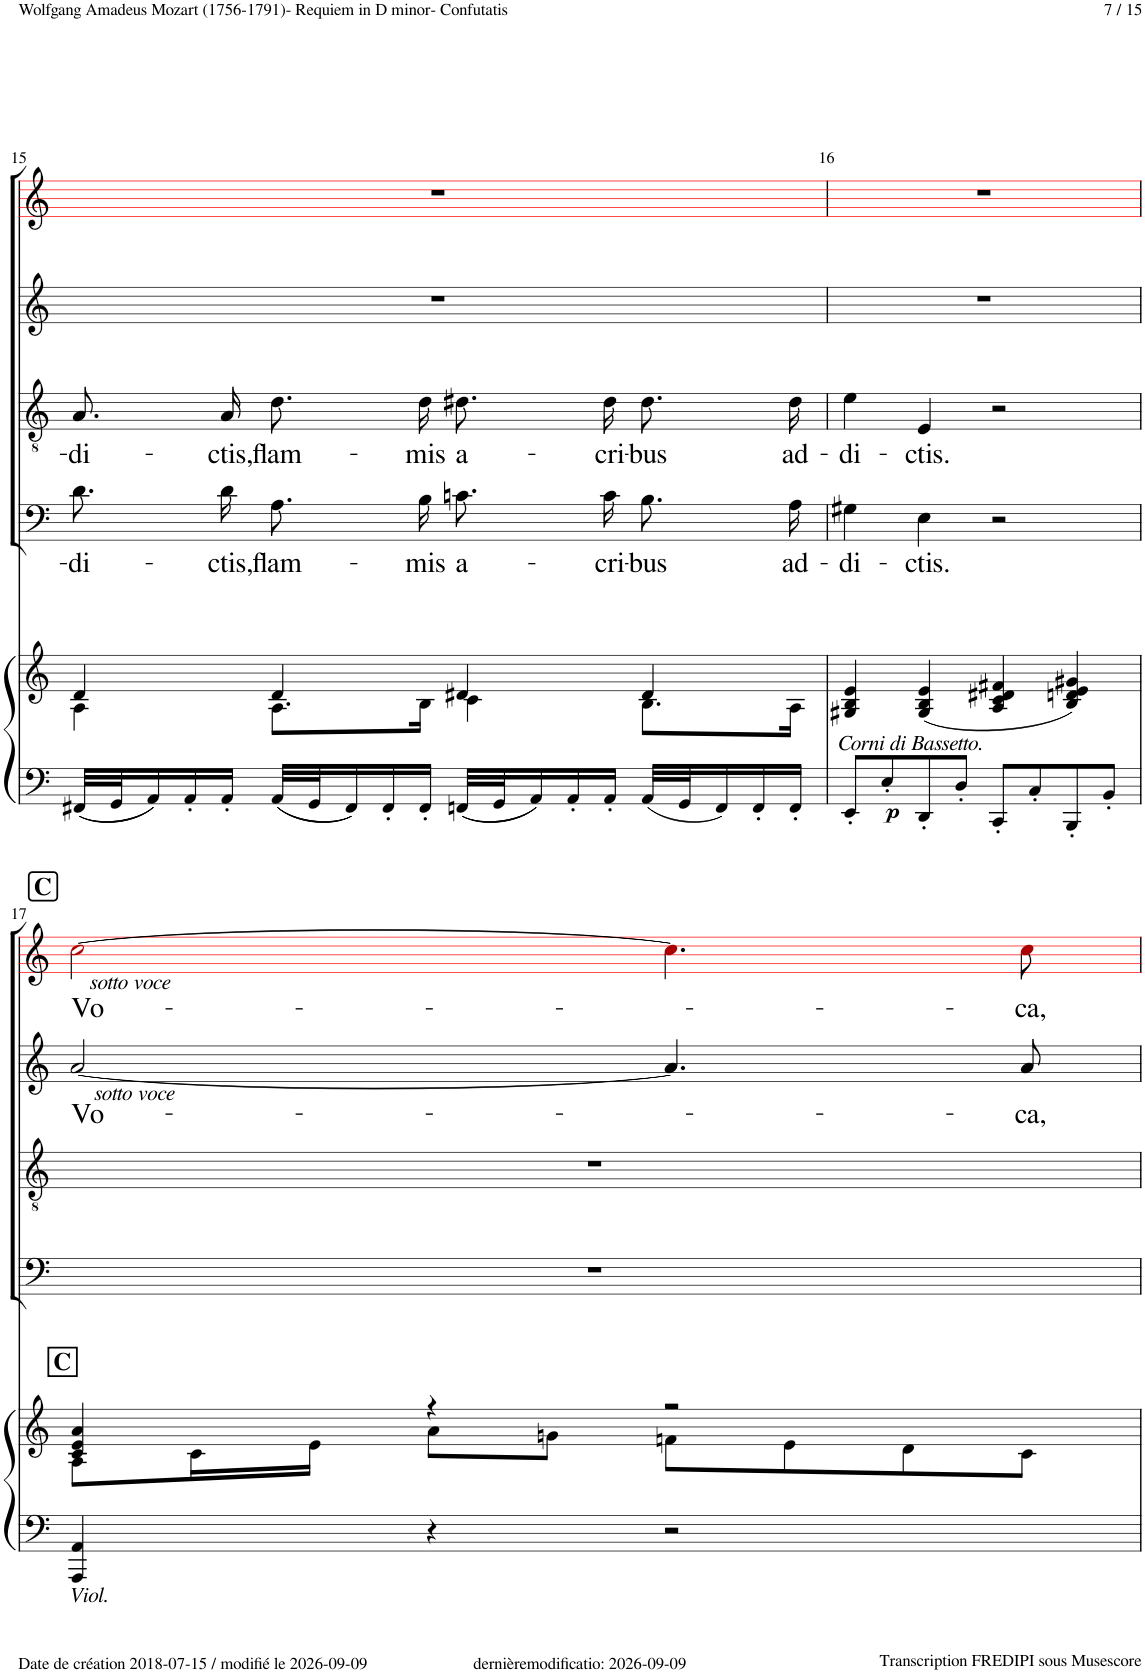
**kern	**kern	**dynam	**kern	**text	**kern	**text	**kern	**text	**kern	**text
*part5	*part5	*part5	*part4	*part4	*part3	*part3	*part2	*part2	*part1	*part1
*staff6	*staff5	*staff5/6	*staff4	*staff4	*staff3	*staff3	*staff2	*staff2	*staff1	*staff1
*I"Piano	*	*	*I"Bass	*	*I"Tenor	*	*I"Alto	*	*I"Soprano	*
*I'Pno	*	*	*	*	*	*	*	*	*	*
!!LO:PB:g=z
*clefF4	*clefG2	*	*clefF4	*	*clefGv2	*	*clefG2	*	*clefG2	*
*	*	*	*	*	*	*	*	*	*ITrd1c2	*
*k[]	*k[]	*	*k[]	*	*k[]	*	*k[]	*	*k[]	*
*M4/4	*M4/4	*	*M4/4	*	*M4/4	*	*M4/4	*	*M4/4	*
*met(c)	*met(c)	*	*met(c)	*	*met(c)	*	*met(c)	*	*met(c)	*
=15	=15	=15	=15	=15	=15	=15	=15	=15	=15	=15
*	*^	*	*	*	*	*	*	*	*	*
!	!	!	!	!	!LO:LY:b	!	!LO:LY:b	!	!	!	!
32FF#X/LLL	4d/	4A\	.	8.d!\L	-di-	8.A!/L	-di-	1r	.	1r	.
32GG/J	.	.	.	.	.	.	.	.	.	.	.
16AA/	.	.	.	.	.	.	.	.	.	.	.
16AA'/	.	.	.	.	.	.	.	.	.	.	.
!	!	!	!	!	!LO:LY:b	!	!LO:LY:b	!	!	!	!
16AA'/JJ	.	.	.	16d!\Jk	-ctis,	16A!/Jk	-ctis,	.	.	.	.
!	!	!	!	!	!LO:LY:b	!	!LO:LY:b	!	!	!	!
32AA/LLL	4d/	8.A\L	.	8.A!\L	flam-	8.d!\L	flam-	.	.	.	.
32GG/J	.	.	.	.	.	.	.	.	.	.	.
16FF#/	.	.	.	.	.	.	.	.	.	.	.
16FF#'/	.	.	.	.	.	.	.	.	.	.	.
!	!	!	!	!	!LO:LY:b	!	!LO:LY:b	!	!	!	!
16FF#'/JJ	.	16B\Jk	.	16B!\Jk	-mis	16d!\Jk	-mis	.	.	.	.
!	!	!	!	!	!LO:LY:b	!	!LO:LY:b	!	!	!	!
32FFn/LLL	4d#X/	4c\	.	8.cn!\L	a-	8.d#X!\L	a-	.	.	.	.
32GG/J	.	.	.	.	.	.	.	.	.	.	.
16AA/	.	.	.	.	.	.	.	.	.	.	.
16AA'/	.	.	.	.	.	.	.	.	.	.	.
!	!	!	!	!	!LO:LY:b	!	!LO:LY:b	!	!	!	!
16AA'/JJ	.	.	.	16c!\Jk	-cri-	16d#!\Jk	-cri-	.	.	.	.
!	!	!	!	!	!LO:LY:b	!	!LO:LY:b	!	!	!	!
32AA/LLL	4d#/	8.B\L	.	8.B!\L	-bus	8.d#!\L	-bus	.	.	.	.
32GG/J	.	.	.	.	.	.	.	.	.	.	.
16FF/	.	.	.	.	.	.	.	.	.	.	.
16FF'/	.	.	.	.	.	.	.	.	.	.	.
!	!	!	!	!	!LO:LY:b	!	!LO:LY:b	!	!	!	!
16FF'/JJ	.	16A\Jk	.	16A!\Jk	ad-	16d#!\Jk	ad-	.	.	.	.
=16	=16	=16	=16	=16	=16	=16	=16	=16	=16	=16	=16
!	!LO:TX:b:i:t=Corni di Bassetto.	!	!	!	!	!	!	!	!	!	!
!	!	!	!	!	!LO:LY:b	!	!LO:LY:b	!	!	!	!
*	*v	*v	*	*	*	*	*	*	*	*	*
8EE'/L	4G#X/ 4B/ 4e/	.	4G#X!\	-di-	4e!\	-di-	1r	.	1r	.
!	!	!LO:DY:b=2	!	!	!	!	!	!	!	!
8E'/	.	p	.	.	.	.	.	.	.	.
!	!	!	!	!LO:LY:b	!	!LO:LY:b	!	!	!	!
8DD'/	(4G#/ 4B/ 4e/	.	4E!\	-ctis.	4E!/	-ctis.	.	.	.	.
8D'/J	.	.	.	.	.	.	.	.	.	.
8CC'/L	4A/ 4c/ 4d#X/ 4f#X/	.	2r	.	2r	.	.	.	.	.
8C'/	.	.	.	.	.	.	.	.	.	.
8BBB'/	4B/ 4dn/ 4e/ 4g#X/)	.	.	.	.	.	.	.	.	.
8BB'/J	.	.	.	.	.	.	.	.	.	.
!!LO:LB:g=z
!!LO:REH:place=s1:a:B:cj:fs=14:t=C
=17	=17	=17	=17	=17	=17	=17	=17	=17	=17	=17
*	*^	*	*	*	*	*	*	*	*	*
!	!	!	!	!	!	!	!	!	!	!LO:TX:b:i:t=sotto voce	!
!	!	!	!	!	!	!	!	!LO:TX:b:i:t=sotto voce	!	!	!
!	!LO:TX:a:B:t=C	!	!	!	!	!	!	!	!	!	!
!LO:TX:b:i:t=Viol.	!	!	!	!	!	!	!	!	!	!	!
!	!	!	!	!	!	!	!	!	!LO:LY:b	!	!LO:LY:b
4AAA/ 4AA/	4c/ 4e/ 4a/	8A\L	.	1r	.	1r	.	[2a!/	Vo-	[2cc!i\	Vo-
.	.	16c\L	.	.	.	.	.	.	.	.	.
.	.	16e\JJ	.	.	.	.	.	.	.	.	.
4r	4r	8a\L	.	.	.	.	.	.	.	.	.
.	.	8gn\J	.	.	.	.	.	.	.	.	.
2r	2r	8fn\L	.	.	.	.	.	4.a!/]	.	4.cc!i\]	.
.	.	8e\	.	.	.	.	.	.	.	.	.
.	.	8d\	.	.	.	.	.	.	.	.	.
!	!	!	!	!	!	!	!	!	!LO:LY:b	!	!LO:LY:b
.	.	8c\J	.	.	.	.	.	8a'~!/	-ca,	8cc'~!i\	-ca,
*	*v	*v	*	*	*	*	*	*	*	*	*
=	=	=	=	=	=	=	=	=	=	=
*-	*-	*-	*-	*-	*-	*-	*-	*-	*-	*-
